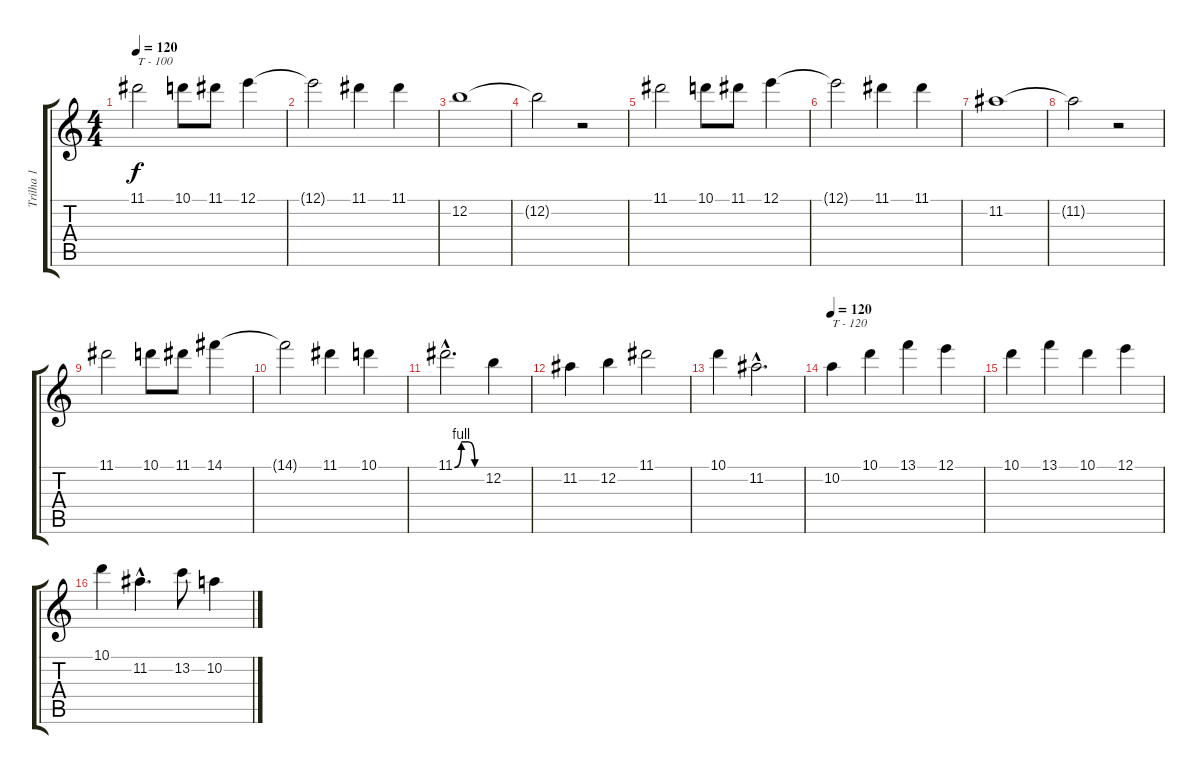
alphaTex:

\track ("Trilha 1" "Trilha 1") {instrument overdrivenguitar}
\staff {score tabs}
\tuning (E4 B3 G3 D3 A2 E2) {hide}
\ts (4 4)
\tempo 120
\tempo 100
\tempo 120
\clef g2
\ks c
11.1.2{txt "T - 100" dy f instrument overdrivenguitar} 10.1.8 11.1.8 12.1.4 |
12.1{t}.2 11.1.4 11.1.4 |
12.2.1 |
12.2{t}.2 r.2 |
11.1.2 10.1.8 11.1.8 12.1.4 |
12.1{t}.2 11.1.4 11.1.4 |
11.2.1 |
11.2{t}.2 r.2 |
11.1.2 10.1.8 11.1.8 14.1.4 |
14.1{t}.2 11.1.4 10.1.4 |
11.1{be (custom 0 0 15 4 30 4 45 0 60 0) hac}.2{d} 12.2.4 |
11.2.4 12.2.4 11.1.2 |
10.1.4 11.2{hac}.2{d} |
\tempo 120
10.2.4{txt "T - 120"} 10.1.4 13.1.4 12.1.4 |
10.1.4 13.1.4 10.1.4 12.1.4 |
10.1.4 11.2{hac}.4{d} 13.2.8 10.2.4
